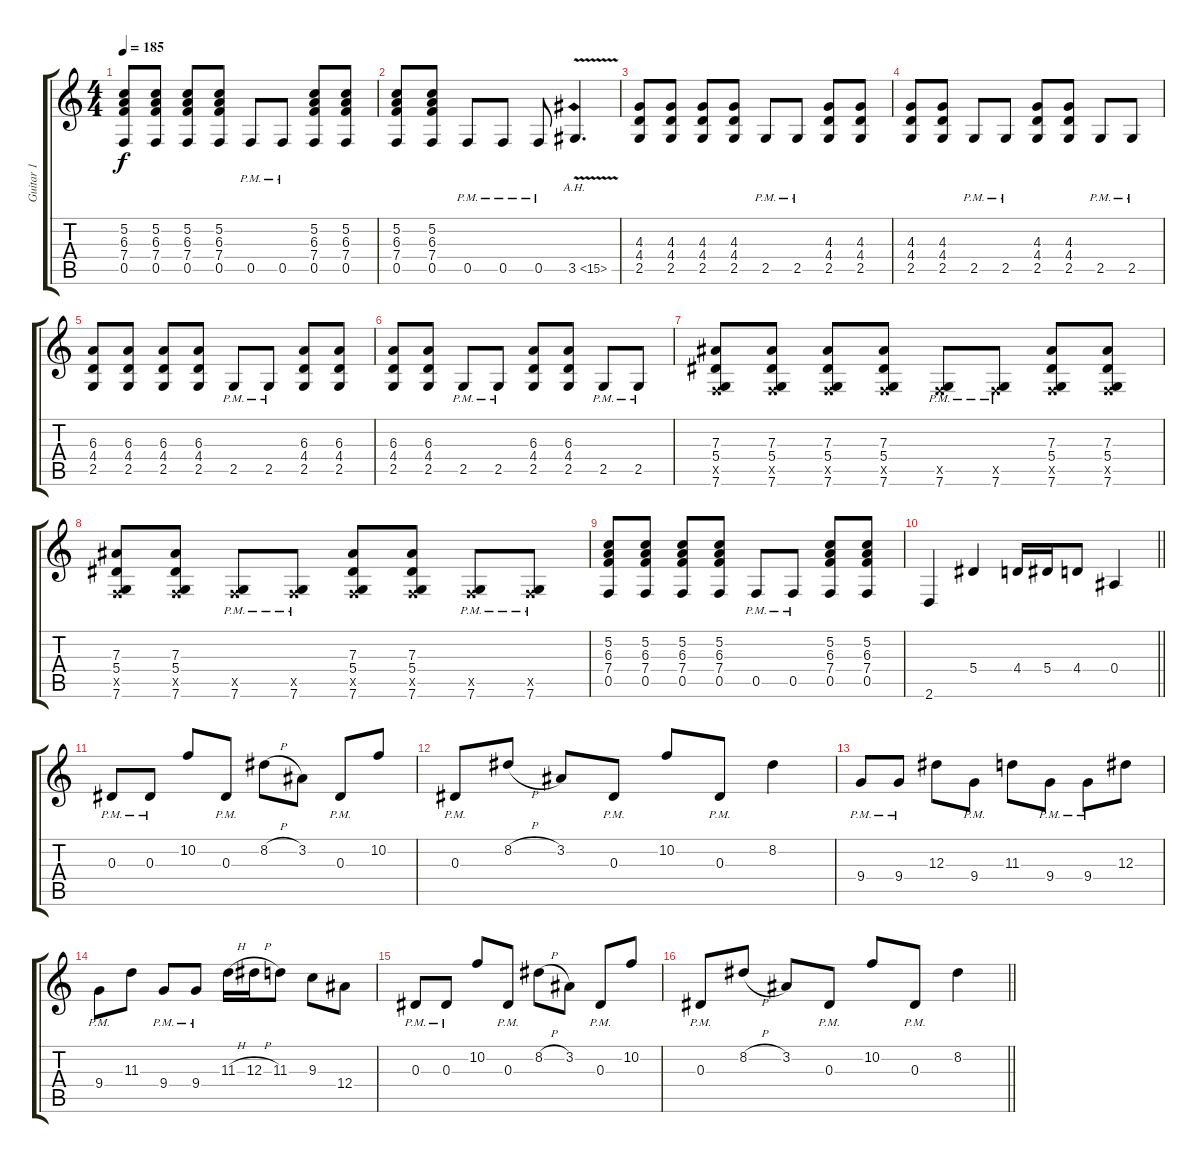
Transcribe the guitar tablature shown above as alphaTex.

\track ("Guitar 1" "Guitar 1") {instrument distortionguitar}
\staff {score tabs}
\tuning (C4 G3 Eb3 Bb2 F2 C2) {hide}
\ts (4 4)
\tempo 185
\clef g2
\ks c
(5.2 6.3 7.4 0.5).8{dy f} (5.2 6.3 7.4 0.5).8 (5.2 6.3 7.4 0.5).8 (5.2 6.3 7.4 0.5).8 0.5{pm}.8 0.5{pm}.8 (5.2 6.3 7.4 0.5).8 (5.2 6.3 7.4 0.5).8 |
(5.2 6.3 7.4 0.5).8 (5.2 6.3 7.4 0.5).8 0.5{pm}.8 0.5{pm}.8 0.5{pm}.8 3.5{ah 12 v}.4{d} |
(4.3 4.4 2.5).8 (4.3 4.4 2.5).8 (4.3 4.4 2.5).8 (4.3 4.4 2.5).8 2.5{pm}.8 2.5{pm}.8 (4.3 4.4 2.5).8 (4.3 4.4 2.5).8 |
(4.3 4.4 2.5).8 (4.3 4.4 2.5).8 2.5{pm}.8 2.5{pm}.8 (4.3 4.4 2.5).8 (4.3 4.4 2.5).8 2.5{pm}.8 2.5{pm}.8 |
(6.3 4.4 2.5).8 (6.3 4.4 2.5).8 (6.3 4.4 2.5).8 (6.3 4.4 2.5).8 2.5{pm}.8 2.5{pm}.8 (6.3 4.4 2.5).8 (6.3 4.4 2.5).8 |
(6.3 4.4 2.5).8 (6.3 4.4 2.5).8 2.5{pm}.8 2.5{pm}.8 (6.3 4.4 2.5).8 (6.3 4.4 2.5).8 2.5{pm}.8 2.5{pm}.8 |
(7.3 5.4 0.5{x} 7.6).8 (7.3 5.4 0.5{x} 7.6).8 (7.3 5.4 0.5{x} 7.6).8 (7.3 5.4 0.5{x} 7.6).8 (0.5{x} 7.6{pm}).8 (0.5{x} 7.6{pm}).8 (7.3 5.4 0.5{x} 7.6).8 (7.3 5.4 0.5{x} 7.6).8 |
(7.3 5.4 0.5{x} 7.6).8 (7.3 5.4 0.5{x} 7.6).8 (0.5{x} 7.6{pm}).8 (0.5{x} 7.6{pm}).8 (7.3 5.4 0.5{x} 7.6).8 (7.3 5.4 0.5{x} 7.6).8 (0.5{x} 7.6{pm}).8 (0.5{x} 7.6{pm}).8 |
(5.2 6.3 7.4 0.5).8 (5.2 6.3 7.4 0.5).8 (5.2 6.3 7.4 0.5).8 (5.2 6.3 7.4 0.5).8 0.5{pm}.8 0.5{pm}.8 (5.2 6.3 7.4 0.5).8 (5.2 6.3 7.4 0.5).8 |
\barLineRight lightlight
2.6.4 5.4.4 4.4.16 5.4.16 4.4.8 0.4.4 |
0.3{pm}.8 0.3{pm}.8 10.2.8 0.3{pm}.8 8.2{h}.8 3.2.8 0.3{pm}.8 10.2.8 |
0.3{pm}.8 8.2{h}.8 3.2.8 0.3{pm}.8 10.2.8 0.3{pm}.8 8.2.4 |
9.4{pm}.8 9.4{pm}.8 12.3.8 9.4{pm}.8 11.3.8 9.4{pm}.8 9.4{pm}.8 12.3.8 |
9.4{pm}.8 11.3.8 9.4{pm}.8 9.4{pm}.8 11.3{h}.16 12.3{h}.16 11.3.8 9.3.8 12.4.8 |
0.3{pm}.8 0.3{pm}.8 10.2.8 0.3{pm}.8 8.2{h}.8 3.2.8 0.3{pm}.8 10.2.8 |
\barLineRight lightlight
0.3{pm}.8 8.2{h}.8 3.2.8 0.3{pm}.8 10.2.8 0.3{pm}.8 8.2.4
